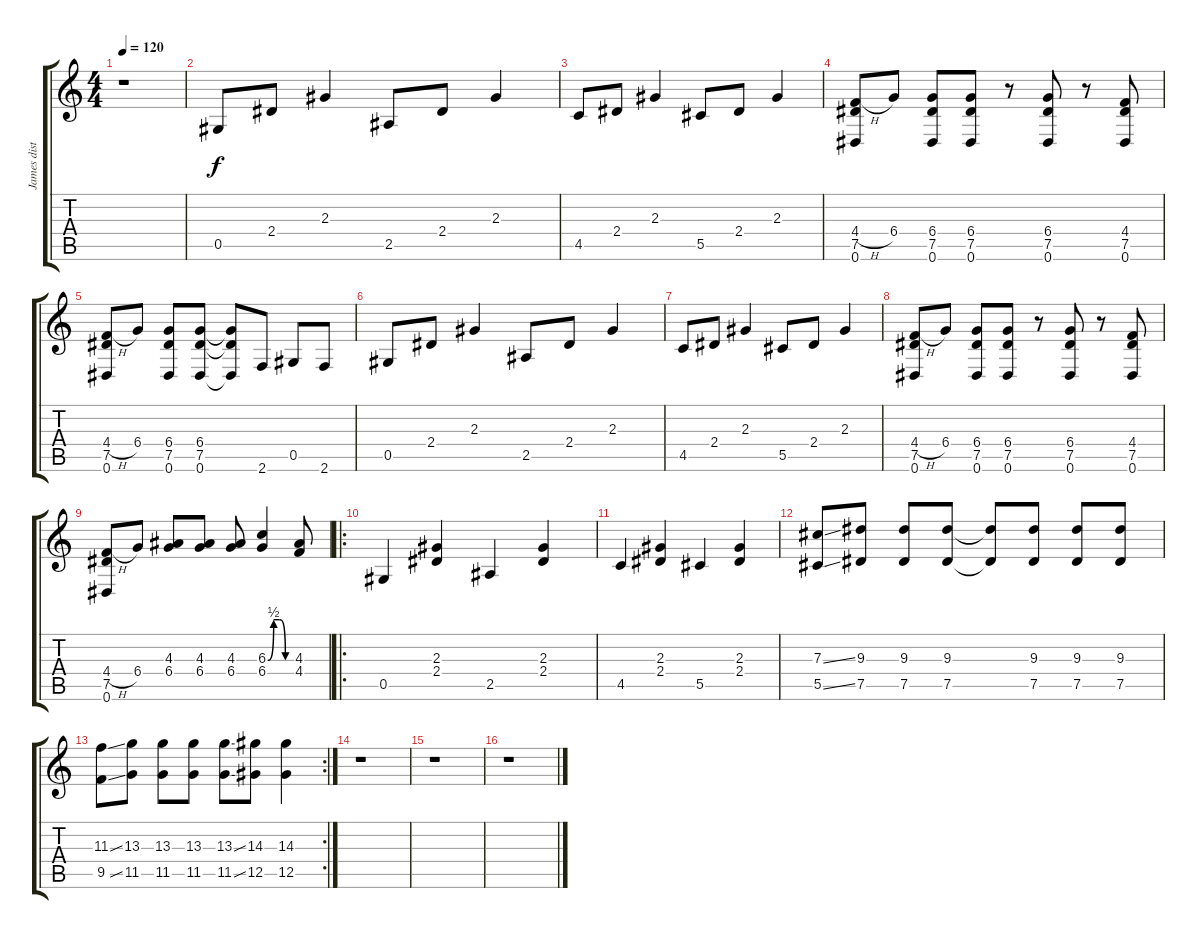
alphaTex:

\track ("James disto" "James dist") {instrument distortionguitar}
\staff {score tabs}
\tuning (Eb4 Bb3 Gb3 Db3 Ab2 Eb2) {hide}
\ts (4 4)
\tempo 120
\clef g2
\ks c
r.1{dy f} |
0.5.8 2.4.8 2.3.4 2.5.8 2.4.8 2.3.4 |
4.5.8 2.4.8 2.3.4 5.5.8 2.4.8 2.3.4 |
(4.4{h} 7.5 0.6).8 6.4.8 (6.4 7.5 0.6).8 (6.4 7.5 0.6).8 r.8 (6.4 7.5 0.6).8 r.8 (4.4 7.5 0.6).8 |
(4.4{h} 7.5 0.6).8 6.4.8 (6.4 7.5 0.6).8 (6.4 7.5 0.6).8 (6.4{t} 7.5{t} 0.6{t}).8 2.6.8 0.5.8 2.6.8 |
0.5.8 2.4.8 2.3.4 2.5.8 2.4.8 2.3.4 |
4.5.8 2.4.8 2.3.4 5.5.8 2.4.8 2.3.4 |
(4.4{h} 7.5 0.6).8 6.4.8 (6.4 7.5 0.6).8 (6.4 7.5 0.6).8 r.8 (6.4 7.5 0.6).8 r.8 (4.4 7.5 0.6).8 |
(4.4{h} 7.5 0.6).8 6.4.8 (4.3 6.4).8 (4.3 6.4).8 (4.3 6.4).8 (6.3{be (custom 0 0 15 2 30 2 45 0 60 0)} 6.4).4 (4.3 4.4).8 |
\ro
0.5.4 (2.3 2.4).4 2.5.4 (2.3 2.4).4 |
4.5.4 (2.3 2.4).4 5.5.4 (2.3 2.4).4 |
(7.3{ss} 5.5{ss}).8 (9.3 7.5).8 (9.3 7.5).8 (9.3 7.5).8 (9.3{t} 7.5{t}).8 (9.3 7.5).8 (9.3 7.5).8 (9.3 7.5).8 |
\rc 2
(11.3{ss} 9.5{ss}).8 (13.3 11.5).8 (13.3 11.5).8 (13.3 11.5).8 (13.3{ss} 11.5{ss}).8 (14.3 12.5).8 (14.3 12.5).4 |
r.1 |
r.1 |
r.1
